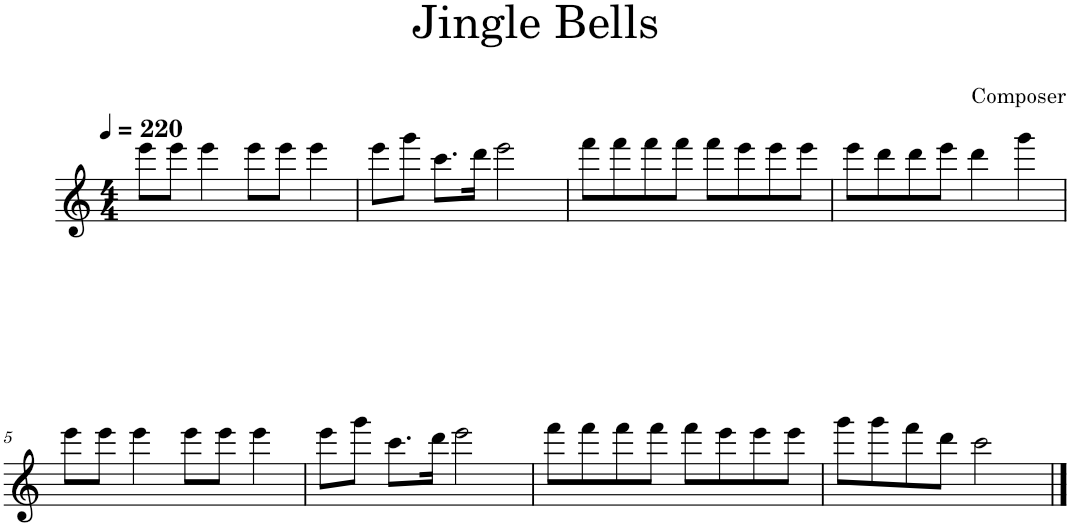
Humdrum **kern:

**kern
*part1
*staff1
*I"Piano
*I'Pno.
*clefG2
*k[]
*M4/4
*MM220
=1
8eee\L
8eee\J
4eee\
8eee\L
8eee\J
4eee\
=2
8eee\L
8ggg\J
8.ccc\L
16ddd\Jk
2eee\
=3
8fff\L
8fff\
8fff\
8fff\J
8fff\L
8eee\
8eee\
8eee\J
=4
8eee\L
8ddd\
8ddd\
8eee\J
4ddd\
4ggg\
!!LO:LB:g=z
=5
8eee\L
8eee\J
4eee\
8eee\L
8eee\J
4eee\
=6
8eee\L
8ggg\J
8.ccc\L
16ddd\Jk
2eee\
=7
8fff\L
8fff\
8fff\
8fff\J
8fff\L
8eee\
8eee\
8eee\J
=8
8ggg\L
8ggg\
8fff\
8ddd\J
2ccc\
==
*-
